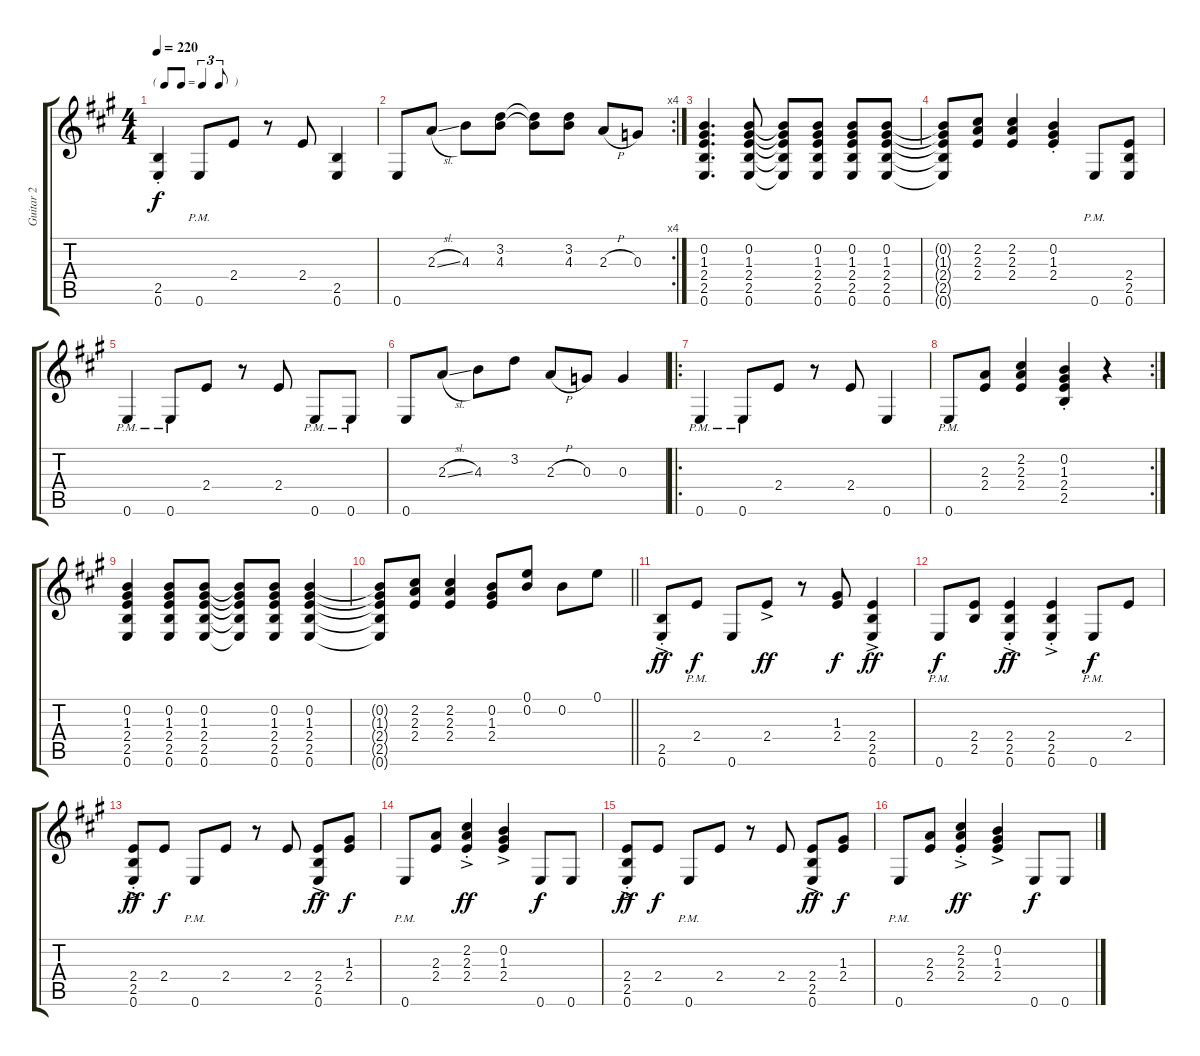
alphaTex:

\track ("Guitar 2" "Guitar 2") {instrument overdrivenguitar}
\staff {score tabs}
\tuning (E4 B3 G3 D3 A2 E2) {hide}
\ts (4 4)
\tf triplet8th
\tempo 220
\clef g2
\ks a
(2.5{st} 0.6{st}).4{dy f} 0.6{pm}.8 2.4.8 r.8 2.4.8 (2.5 0.6).4 |
\rc 4
0.6.8 2.3{sl}.8 4.3.8 (3.2 4.3).8 (3.2{t} 4.3{t}).8 (3.2 4.3).8 2.3{h}.8 0.3.8 |
(0.2 1.3 2.4 2.5 0.6).4{d} (0.2 1.3 2.4 2.5 0.6).8 (0.2{t} 1.3{t} 2.4{t} 2.5{t} 0.6{t}).8 (0.2 1.3 2.4 2.5 0.6).8 (0.2 1.3 2.4 2.5 0.6).8 (0.2 1.3 2.4 2.5 0.6).8 |
(0.2{t} 1.3{t} 2.4{t} 2.5{t} 0.6{t}).8 (2.2 2.3 2.4).8 (2.2 2.3 2.4).4 (0.2{st} 1.3{st} 2.4{st}).4 0.6{pm}.8 (2.4 2.5 0.6).8 |
0.6{pm}.4 0.6{pm}.8 2.4.8 r.8 2.4.8 0.6{pm}.8 0.6{pm}.8 |
0.6.8 2.3{sl}.8 4.3.8 3.2.8 2.3{h}.8 0.3.8 0.3.4 |
\ro
0.6{pm}.4 0.6{pm}.8 2.4.8 r.8 2.4.8 0.6.4 |
\rc 2
0.6{pm}.8 (2.3 2.4).8 (2.2 2.3 2.4).4 (0.2{st} 1.3{st} 2.4{st} 2.5{st}).4 r.4 |
(0.2 1.3 2.4 2.5 0.6).4 (0.2 1.3 2.4 2.5 0.6).8 (0.2 1.3 2.4 2.5 0.6).8 (0.2{t} 1.3{t} 2.4{t} 2.5{t} 0.6{t}).8 (0.2 1.3 2.4 2.5 0.6).8 (0.2 1.3 2.4 2.5 0.6).4 |
\barLineRight lightlight
(0.2{t} 1.3{t} 2.4{t} 2.5{t} 0.6{t}).8 (2.2 2.3 2.4).8 (2.2 2.3 2.4).4 (0.2 1.3 2.4).8 (0.1 0.2).8 0.2.8 0.1.8 |
(2.5{ac st} 0.6{ac st}).8{dy ff} 2.4{pm}.8{dy f} 0.6.8 2.4{ac}.8{dy ff} r.8 (1.3 2.4).8{dy f} (2.4{ac} 2.5{ac} 0.6{ac}).4{dy ff} |
0.6{pm}.8{dy f} (2.4 2.5).8 (2.4{ac st} 2.5{ac st} 0.6{ac st}).4{dy ff} (2.4{ac st} 2.5{ac st} 0.6{ac st}).4 0.6{pm}.8{dy f} 2.4.8 |
(2.4{ac st} 2.5{ac st} 0.6{ac st}).8{dy ff} 2.4.8{dy f} 0.6{pm}.8 2.4.8 r.8 2.4.8 (2.4{ac} 2.5{ac} 0.6{ac}).8{dy ff} (1.3 2.4).8{dy f} |
0.6{pm}.8 (2.3 2.4).8 (2.2{ac st} 2.3{ac st} 2.4{ac st}).4{dy ff} (0.2{ac} 1.3{ac} 2.4{ac}).4 0.6.8{dy f} 0.6.8 |
(2.4{ac st} 2.5{ac st} 0.6{ac st}).8{dy ff} 2.4.8{dy f} 0.6{pm}.8 2.4.8 r.8 2.4.8 (2.4{ac} 2.5{ac} 0.6{ac}).8{dy ff} (1.3 2.4).8{dy f} |
0.6{pm}.8 (2.3 2.4).8 (2.2{ac st} 2.3{ac st} 2.4{ac st}).4{dy ff} (0.2{ac} 1.3{ac} 2.4{ac}).4 0.6.8{dy f} 0.6.8
